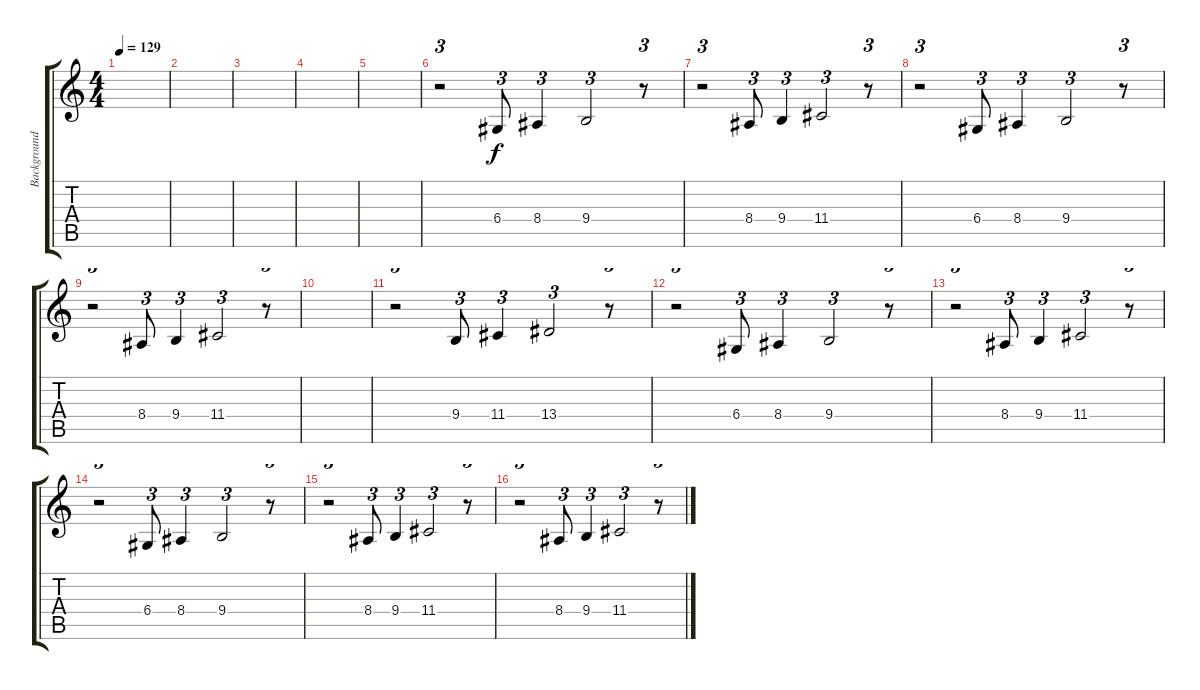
\track ("Background Vocals" "Background") {instrument synthvoice}
\staff {score tabs}
\tuning (E4 B3 G3 D3 A2 E2) {hide}
\ts (4 4)
\tempo 129
\clef g2
\ks c
|
|
|
|
|
r.2{tu (3 2)} 6.4.8{tu (3 2)} 8.4.4{tu (3 2)} 9.4.2{tu (3 2)} r.8{tu (3 2)} |
r.2{tu (3 2)} 8.4.8{tu (3 2)} 9.4.4{tu (3 2)} 11.4.2{tu (3 2)} r.8{tu (3 2)} |
r.2{tu (3 2)} 6.4.8{tu (3 2)} 8.4.4{tu (3 2)} 9.4.2{tu (3 2)} r.8{tu (3 2)} |
r.2{tu (3 2)} 8.4.8{tu (3 2)} 9.4.4{tu (3 2)} 11.4.2{tu (3 2)} r.8{tu (3 2)} |
|
r.2{tu (3 2)} 9.4.8{tu (3 2)} 11.4.4{tu (3 2)} 13.4.2{tu (3 2)} r.8{tu (3 2)} |
r.2{tu (3 2)} 6.4.8{tu (3 2)} 8.4.4{tu (3 2)} 9.4.2{tu (3 2)} r.8{tu (3 2)} |
r.2{tu (3 2)} 8.4.8{tu (3 2)} 9.4.4{tu (3 2)} 11.4.2{tu (3 2)} r.8{tu (3 2)} |
r.2{tu (3 2)} 6.4.8{tu (3 2)} 8.4.4{tu (3 2)} 9.4.2{tu (3 2)} r.8{tu (3 2)} |
r.2{tu (3 2)} 8.4.8{tu (3 2)} 9.4.4{tu (3 2)} 11.4.2{tu (3 2)} r.8{tu (3 2)} |
r.2{tu (3 2)} 8.4.8{tu (3 2)} 9.4.4{tu (3 2)} 11.4.2{tu (3 2)} r.8{tu (3 2)}
